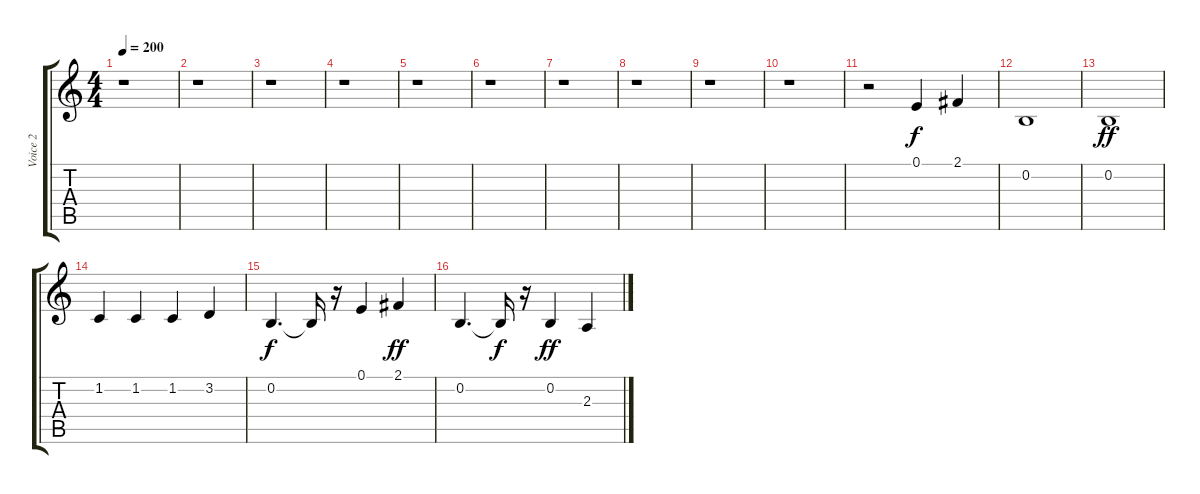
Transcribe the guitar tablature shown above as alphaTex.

\track ("Voice 2" "Voice 2") {instrument whistle}
\staff {score tabs}
\tuning (E4 B3 G3 D3 A2 E2) {hide}
\ts (4 4)
\tempo 200
\clef g2
\ks c
r.1{dy f} |
r.1 |
r.1 |
r.1 |
r.1 |
r.1 |
r.1 |
r.1 |
r.1 |
r.1 |
r.2 0.1.4 2.1.4 |
0.2.1 |
0.2.1{dy ff} |
1.2.4 1.2.4 1.2.4 3.2.4 |
0.2.4{d dy f} 0.2{t}.16 r.16 0.1.4 2.1.4{dy ff} |
0.2.4{d} 0.2{t}.16{dy f} r.16 0.2.4{dy ff} 2.3.4
